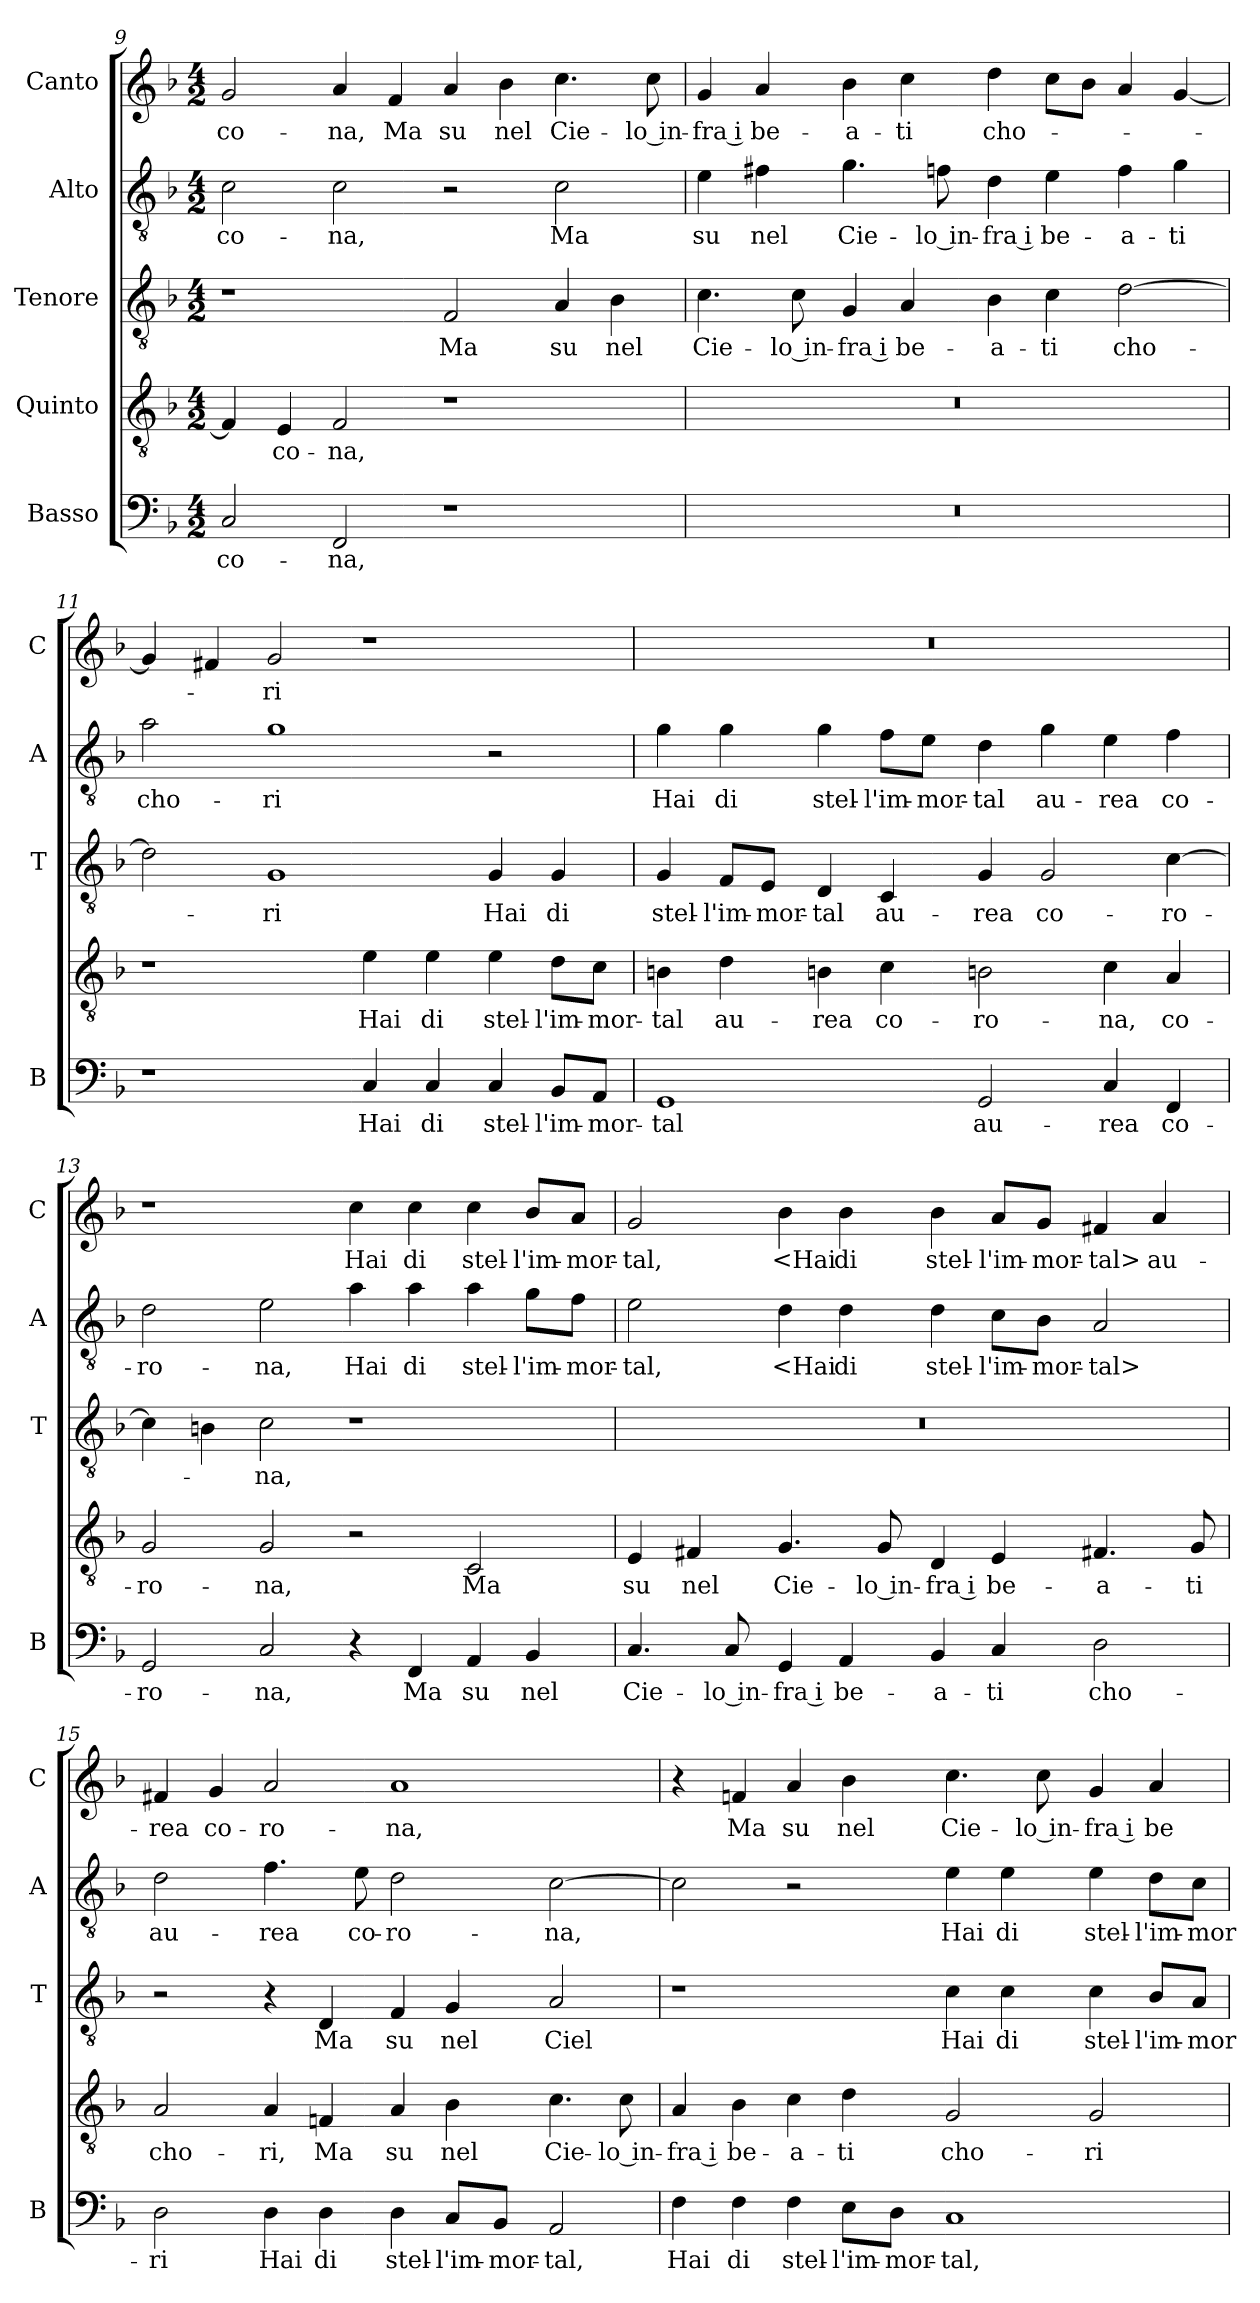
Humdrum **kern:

**kern	**text	**kern	**text	**kern	**text	**kern	**text	**kern	**text
*part5	*part5	*part4	*part4	*part3	*part3	*part2	*part2	*part1	*part1
*staff5	*staff5	*staff4	*staff4	*staff3	*staff3	*staff2	*staff2	*staff1	*staff1
*I"Basso	*	*I"Quinto	*	*I"Tenore	*	*I"Alto	*	*I"Canto	*
*I'B	*	*	*	*I'T	*	*I'A	*	*I'C	*
*clefF4	*	*clefGv2	*	*clefGv2	*	*clefGv2	*	*clefG2	*
*k[b-]	*	*k[b-]	*	*k[b-]	*	*k[b-]	*	*k[b-]	*
*F:	*	*F:	*	*F:	*	*F:	*	*F:	*
*M4/2	*	*M4/2	*	*M4/2	*	*M4/2	*	*M4/2	*
=9	=9	=9	=9	=9	=9	=9	=9	=9	=9
2C	-co-	4F]	.	1r	.	2c	-co-	2g	-co-
.	.	4E	-co-	.	.	.	.	.	.
2FF	-na,	2F	-na,	.	.	2c	-na,	4a	-na,
.	.	.	.	.	.	.	.	4f	Ma
1r	.	1r	.	2F	Ma	2r	.	4a	su
.	.	.	.	.	.	.	.	4b-	nel
.	.	.	.	4A	su	2c	Ma	4.cc	Cie-
.	.	.	.	4B-	nel	.	.	.	.
.	.	.	.	.	.	.	.	8cc	-lo in-
=10	=10	=10	=10	=10	=10	=10	=10	=10	=10
0r	.	0r	.	4.c	Cie-	4e	su	4g	-fra i
.	.	.	.	.	.	4f#X	nel	4a	be-
.	.	.	.	8c	-lo in-	.	.	.	.
.	.	.	.	4G	-fra i	4.g	Cie-	4b-	-a-
.	.	.	.	4A	be-	.	.	4cc	-ti
.	.	.	.	.	.	8fn	-lo in-	.	.
.	.	.	.	4B-	-a-	4d	-fra i	4dd	cho-
.	.	.	.	4c	-ti	4e	be-	8ccL	.
.	.	.	.	.	.	.	.	8b-J	.
.	.	.	.	[2d	cho-	4f	-a-	4a	.
.	.	.	.	.	.	4g	-ti	[4g	.
=11	=11	=11	=11	=11	=11	=11	=11	=11	=11
1r	.	1r	.	2d]	.	2a	cho-	4g]	.
.	.	.	.	.	.	.	.	4f#X	.
.	.	.	.	1G	-ri	1g	-ri	2g	-ri
4C	Hai	4e	Hai	.	.	.	.	1r	.
4C	di	4e	di	.	.	.	.	.	.
4C	stel-	4e	stel-	4G	Hai	2r	.	.	.
8BB-L	-l'im-	8dL	-l'im-	4G	di	.	.	.	.
8AAJ	-mor-	8cJ	-mor-	.	.	.	.	.	.
=12	=12	=12	=12	=12	=12	=12	=12	=12	=12
1GG	-tal	4Bn	-tal	4G	stel-	4g	Hai	0r	.
.	.	4d	au-	8FL	-l'im-	4g	di	.	.
.	.	.	.	8EJ	-mor-	.	.	.	.
.	.	4Bn	-rea	4D	-tal	4g	stel-	.	.
.	.	4c	co-	4C	au-	8fL	-l'im-	.	.
.	.	.	.	.	.	8eJ	-mor-	.	.
2GG	au-	2Bn	-ro-	4G	-rea	4d	-tal	.	.
.	.	.	.	2G	co-	4g	au-	.	.
4C	-rea	4c	-na,	.	.	4e	-rea	.	.
4FF	co-	4A	co-	[4c	-ro-	4f	co-	.	.
=13	=13	=13	=13	=13	=13	=13	=13	=13	=13
2GG	-ro-	2G	-ro-	4c]	.	2d	-ro-	1r	.
.	.	.	.	4Bn	.	.	.	.	.
2C	-na,	2G	-na,	2c	-na,	2e	-na,	.	.
4r	.	2r	.	1r	.	4a	Hai	4cc	Hai
4FF	Ma	.	.	.	.	4a	di	4cc	di
4AA	su	2C	Ma	.	.	4a	stel-	4cc	stel-
4BB-	nel	.	.	.	.	8gL	-l'im-	8b-L	-l'im-
.	.	.	.	.	.	8fJ	-mor-	8aJ	-mor-
=14	=14	=14	=14	=14	=14	=14	=14	=14	=14
4.C	Cie-	4E	su	0r	.	2e	-tal,	2g	-tal,
.	.	4F#X	nel	.	.	.	.	.	.
8C	-lo in-	.	.	.	.	.	.	.	.
4GG	-fra i	4.G	Cie-	.	.	4d	<Hai	4b-	<Hai
4AA	be-	.	.	.	.	4d	di	4b-	di
.	.	8G	-lo in-	.	.	.	.	.	.
4BB-	-a-	4D	-fra i	.	.	4d	stel-	4b-	stel-
4C	-ti	4E	be-	.	.	8cL	-l'im-	8aL	-l'im-
.	.	.	.	.	.	8B-J	-mor-	8gJ	-mor-
2D	cho-	4.F#X	-a-	.	.	2A	-tal>	4f#X	-tal>
.	.	.	.	.	.	.	.	4a	au-
.	.	8G	-ti	.	.	.	.	.	.
=15	=15	=15	=15	=15	=15	=15	=15	=15	=15
2D	-ri	2A	cho-	2r	.	2d	au-	4f#X	-rea
.	.	.	.	.	.	.	.	4g	co-
4D	Hai	4A	-ri,	4r	.	4.f	-rea	2a	-ro-
4D	di	4Fn	Ma	4D	Ma	.	.	.	.
.	.	.	.	.	.	8e	co-	.	.
4D	stel-	4A	su	4F	su	2d	-ro-	1a	-na,
8CL	-l'im-	4B-	nel	4G	nel	.	.	.	.
8BB-J	-mor-	.	.	.	.	.	.	.	.
2AA	-tal,	4.c	Cie-	2A	Ciel	[2c	-na,	.	.
.	.	8c	-lo in-	.	.	.	.	.	.
=16	=16	=16	=16	=16	=16	=16	=16	=16	=16
4F	Hai	4A	-fra i	1r	.	2c]	.	4r	.
4F	di	4B-	be-	.	.	.	.	4fn	Ma
4F	stel-	4c	-a-	.	.	2r	.	4a	su
8EL	-l'im-	4d	-ti	.	.	.	.	4b-	nel
8DJ	-mor-	.	.	.	.	.	.	.	.
1C	-tal,	2G	cho-	4c	Hai	4e	Hai	4.cc	Cie-
.	.	.	.	4c	di	4e	di	.	.
.	.	.	.	.	.	.	.	8cc	-lo in-
.	.	2G	-ri	4c	stel-	4e	stel-	4g	-fra i
.	.	.	.	8B-L	-l'im-	8dL	-l'im-	4a	be-
.	.	.	.	8AJ	-mor-	8cJ	-mor-	.	.
=	=	=	=	=	=	=	=	=	=
*-	*-	*-	*-	*-	*-	*-	*-	*-	*-
